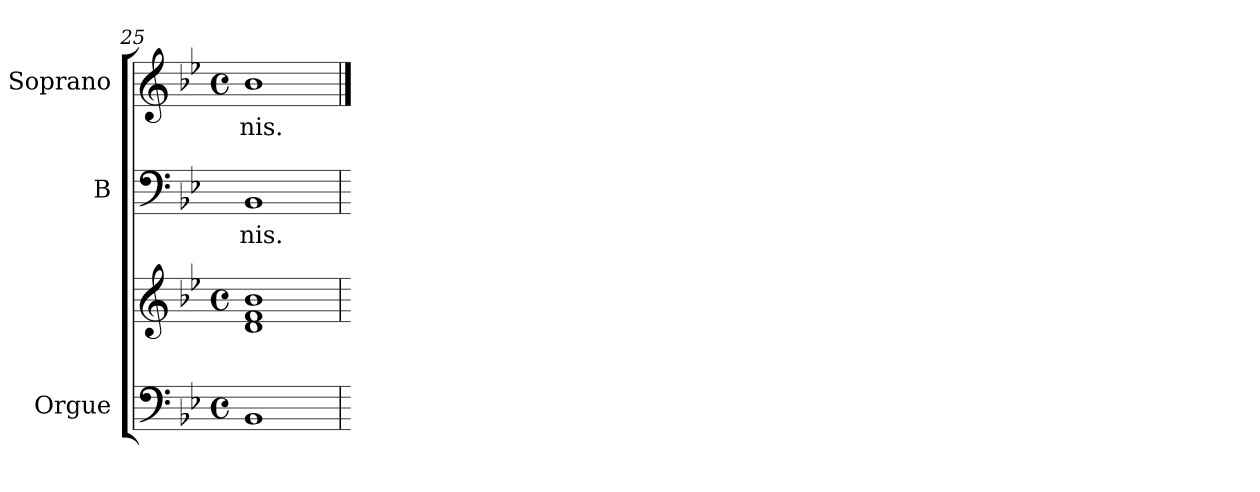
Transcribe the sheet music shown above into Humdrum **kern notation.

**kern	**kern	**kern	**text	**kern	**text
*part3	*part3	*part2	*part2	*part1	*part1
*staff4	*staff3	*staff2	*staff2	*staff1	*staff1
*I"Orgue	*	*I"B	*	*I"Soprano	*
*	*	*I'B	*	*I'S	*
*clefF4	*clefG2	*clefF4	*	*clefG2	*
*k[b-e-]	*k[b-e-]	*k[b-e-]	*	*k[b-e-]	*
*B-:	*B-:	*B-:	*	*B-:	*
*M4/4	*M4/4	*	*	*M4/4	*
*met(c)	*met(c)	*	*	*met(c)	*
=25	=25	=25	=25	=25	=25
!	!	!	!LO:LY:b:cj	!	!LO:LY:b:cj
1BB-	1f 1d 1b-	1BB-	-nis.	1b-	-nis.
=	=	=	==	==	==
*-	*-	*-	*-	*-	*-
